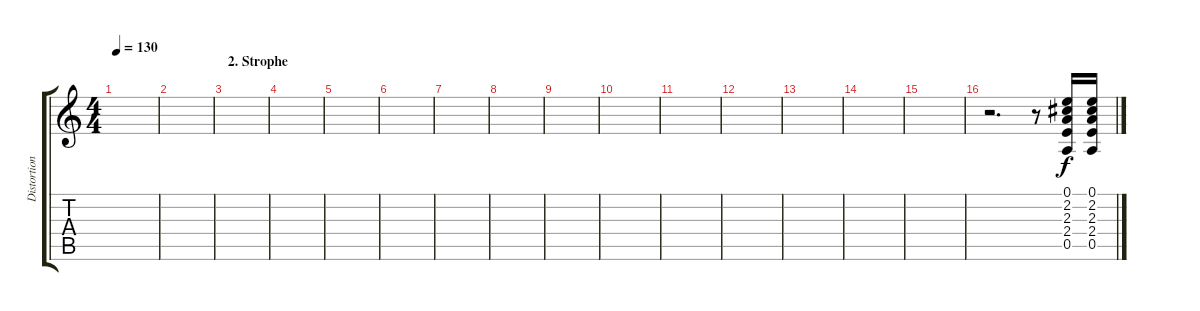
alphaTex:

\track ("Distortion Guitar" "Distortion") {instrument distortionguitar}
\staff {score tabs}
\tuning (E4 B3 G3 D3 A2 E2) {hide}
\ts (4 4)
\tempo 130
\clef g2
\ks c
|
|
\section ("" "2. Strophe")
|
|
|
|
|
|
|
|
|
|
|
|
|
r.2{d} r.8 (0.1 2.2 2.3 2.4 0.5).16 (0.1 2.2 2.3 2.4 0.5).16
